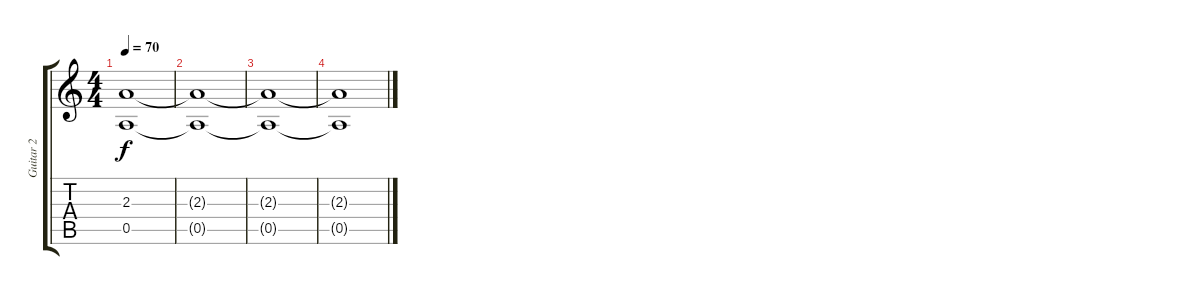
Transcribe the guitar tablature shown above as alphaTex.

\track ("Guitar 2" "Guitar 2") {instrument acousticguitarsteel}
\staff {score tabs}
\tuning (E4 B3 G3 D3 A2 E2) {hide}
\ts (4 4)
\tempo 70
\clef g2
\ks c
(2.3 0.5).1{dy f} |
(2.3{t} 0.5{t}).1 |
(2.3{t} 0.5{t}).1 |
(2.3{t} 0.5{t}).1
